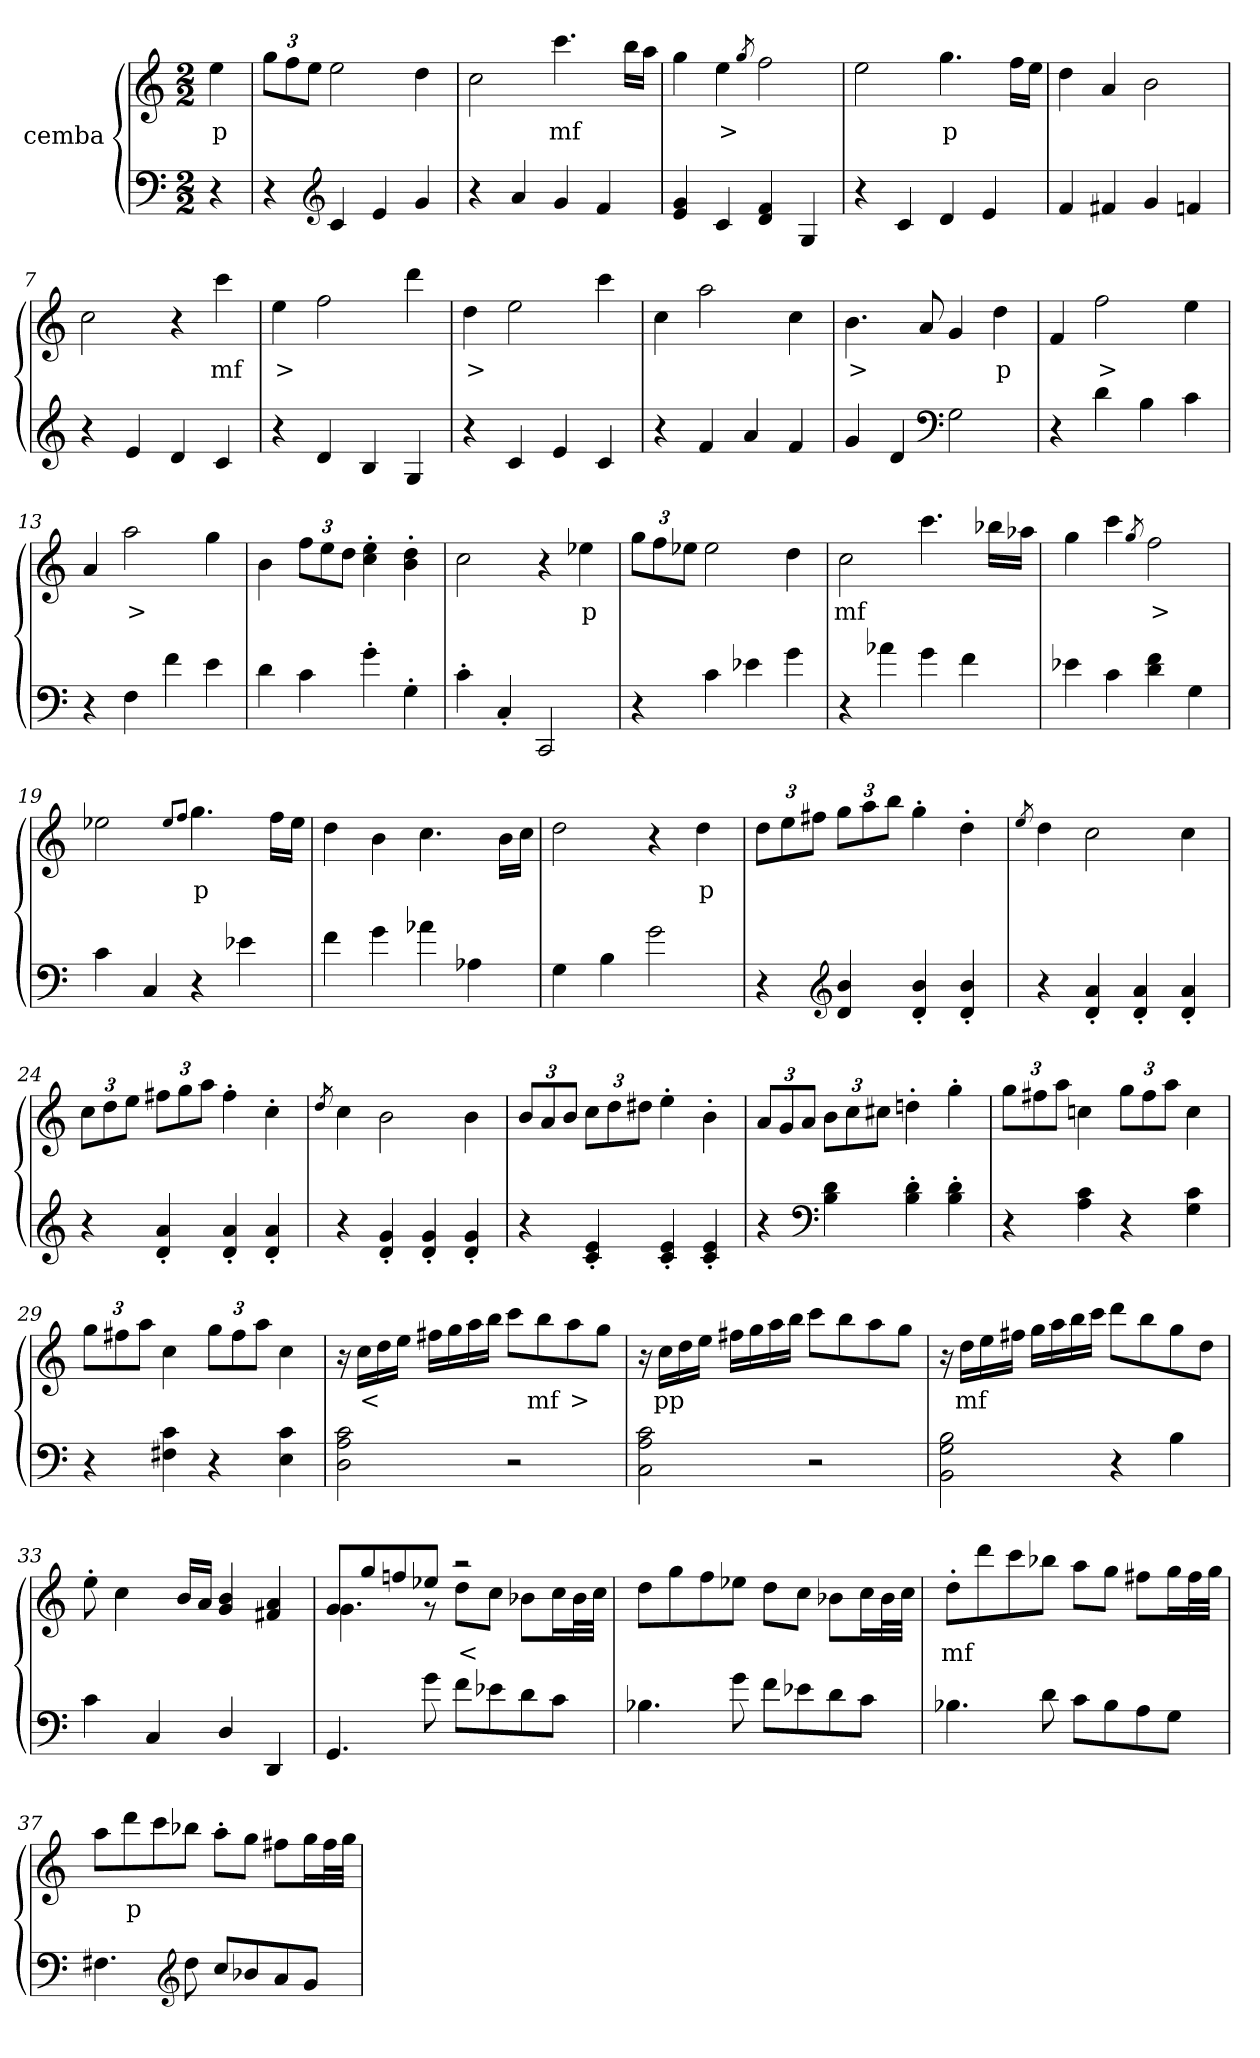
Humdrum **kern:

**kern	**kern	**text
*part2	*part1	*part1
*staff2	*staff1	*staff1
*I"cemba	*I"cemba	*
*clefF4	*clefG2	*
*k[]	*k[]	*
*C:	*C:	*
*M2/2	*M2/2	*
=1	=1	=1
4r	4ee\	p
=2	=2	=2
4r	12gg\L	.
.	12ff\	.
.	12ee\J	.
*clefG2	*	*
4c/	2ee\	.
4e/	.	.
4g/	4dd\	.
=3	=3	=3
4r	2cc\	.
4a/	.	.
4g/	4.ccc\	mf
4f/	.	.
.	16bb\LL	.
.	16aa\JJ	.
=4	=4	=4
4e/ 4g/	4gg\	.
4c/	4ee\	>
.	8qgg/	.
4d/ 4f/	2ff\	.
4G/	.	.
=5	=5	=5
4r	2ee\	.
4c/	.	.
4d/	4.gg\	p
4e/	.	.
.	16ff\LL	.
.	16ee\JJ	.
=6	=6	=6
4f/	4dd\	.
4f#X/	4a/	.
4g/	2b\	.
4fn/	.	.
=7	=7	=7
4r	2cc\	.
4e/	.	.
4d/	4r	.
4c/	4ccc\	mf
=8	=8	=8
4r	4ee\	>
4d/	2ff\	.
4B/	.	.
4G/	4ddd\	.
=9	=9	=9
4r	4dd\	>
4c/	2ee\	.
4e/	.	.
4c/	4ccc\	.
=10	=10	=10
4r	4cc\	.
4f/	2aa\	.
4a/	.	.
4f/	4cc\	.
=11	=11	=11
4g/	4.b\	>
4d/	.	.
.	8a/	.
*clefF4	*	*
2G\	4g/	.
.	4dd\	p
=12	=12	=12
4r	4f/	.
4d\	2ff\	>
4B\	.	.
4c\	4ee\	.
=13	=13	=13
4r	4a/	.
4F\	2aa\	>
4f\	.	.
4e\	4gg\	.
=14	=14	=14
4d\	4b\	.
4c\	12ff\L	.
.	12ee\	.
.	12dd\J	.
4g'>\	4cc\'> 4ee\'>	.
4G'>\	4b\'> 4dd\'>	.
=15	=15	=15
4c'>\	2cc\	.
4C'>/	.	.
2CC/	4r	.
.	4ee-X\	p
=16	=16	=16
4r	12gg\L	.
.	12ff\	.
.	12ee-X\J	.
4c\	2ee-\	.
4e-X\	.	.
4g\	4dd\	.
=17	=17	=17
4r	2cc\	mf
4a-X\	.	.
4g\	4.ccc\	.
4f\	.	.
.	16bb-X\LL	.
.	16aa-X\JJ	.
=18	=18	=18
4e-X\	4gg\	.
4c\	4ccc\	.
.	8qgg/	.
4d\ 4f\	2ff\	>
4G\	.	.
=19	=19	=19
4c\	2ee-X\	.
4C/	.	.
.	8qee-/L	.
.	8qff/J	.
4r	4.gg\	p
4e-X\	.	.
.	16ff\LL	.
.	16ee-\JJ	.
=20	=20	=20
4f\	4dd\	.
4g\	4b\	.
4a-X\	4.cc\	.
4A-\	.	.
.	16b\LL	.
.	16cc\JJ	.
=21	=21	=21
4G\	2dd\	.
4B\	.	.
2g\	4r	.
.	4dd\	p
=22	=22	=22
4r	12dd\L	.
.	12ee\	.
.	12ff#X\J	.
*clefG2	*	*
4d/ 4b/	12gg\L	.
.	12aa\	.
.	12bb\J	.
4d/'> 4b/'>	4gg'>\	.
4d/'> 4b/'>	4dd'>\	.
=23	=23	=23
.	8qee/	.
4r	4dd\	.
4d/'> 4a/'>	2cc\	.
4d/'> 4a/'>	.	.
4d/'> 4a/'>	4cc\	.
=24	=24	=24
4r	12cc\L	.
.	12dd\	.
.	12ee\J	.
4d/'> 4a/'>	12ff#X\L	.
.	12gg\	.
.	12aa\J	.
4d/'> 4a/'>	4ff#'>\	.
4d/'> 4a/'>	4cc'>\	.
=25	=25	=25
.	8qdd/	.
4r	4cc\	.
4d/'> 4g/'>	2b\	.
4d/'> 4g/'>	.	.
4d/'> 4g/'>	4b\	.
=26	=26	=26
4r	12b/L	.
.	12a/	.
.	12b/J	.
4c/'> 4e/'>	12cc\L	.
.	12dd\	.
.	12dd#X\J	.
4c/'> 4e/'>	4ee'>\	.
4c/'> 4e/'>	4b'>\	.
=27	=27	=27
4r	12a/L	.
.	12g/	.
.	12a/J	.
*clefF4	*	*
4B\ 4d\	12b\L	.
.	12cc\	.
.	12cc#X\J	.
4B\'> 4d\'>	4ddn'>\	.
4B\'> 4d\'>	4gg'>\	.
=28	=28	=28
4r	12gg\L	.
.	12ff#X\	.
.	12aa\J	.
4A\ 4c\	4ccn\	.
4r	12gg\L	.
.	12ff#\	.
.	12aa\J	.
4G\ 4c\	4cc\	.
=29	=29	=29
4r	12gg\L	.
.	12ff#X\	.
.	12aa\J	.
4F#X\ 4c\	4cc\	.
4r	12gg\L	.
.	12ff#\	.
.	12aa\J	.
4E\ 4c\	4cc\	.
=30	=30	=30
2D\ 2A\ 2c\	16r	.
.	16cc\LL	<
.	16dd\	.
.	16ee\JJ	.
.	16ff#X\LL	.
.	16gg\	.
.	16aa\	.
.	16bb\JJ	.
2r	8ccc\L	.
.	8bb\	mf
.	8aa\	>
.	8gg\J	.
=31	=31	=31
2C\ 2A\ 2c\	16r	.
.	16cc\LL	pp
.	16dd\	.
.	16ee\JJ	.
.	16ff#X\LL	.
.	16gg\	.
.	16aa\	.
.	16bb\JJ	.
2r	8ccc\L	.
.	8bb\	.
.	8aa\	.
.	8gg\J	.
=32	=32	=32
2BB\ 2G\ 2B\	16r	.
.	16dd\LL	mf
.	16ee\	.
.	16ff#X\JJ	.
.	16gg\LL	.
.	16aa\	.
.	16bb\	.
.	16ccc\JJ	.
4r	8ddd\L	.
.	8bb\	.
4B\	8gg\	.
.	8dd\J	.
=33	=33	=33
4c\	8ee'>\	.
.	4cc\	.
4C/	.	.
.	16b/LL	.
.	16a/JJ	.
4D/	4g/ 4b/	.
4DD/	4f#X/ 4a/	.
=34	=34	=34
*	*^	*
4.GG/	8g/L	4.g\	.
.	8gg/	.	.
.	8ffn/	.	.
8g\	8ee-X/J	8r	.
8f\L	2r	8dd\L	<
8e-X\	.	8cc\J	.
8d\	.	8b-X\L	.
8c\J	.	16cc\L	.
.	.	32b-\L	.
.	.	32cc\JJJ	.
*	*v	*v	*
=35	=35	=35
4.B-X\	8dd\L	.
.	8gg\	.
.	8ff\	.
8g\	8ee-X\J	.
8f\L	8dd\L	.
8e-X\	8cc\J	.
8d\	8b-X\L	.
8c\J	16cc\L	.
.	32b-\L	.
.	32cc\JJJ	.
=36	=36	=36
4.B-X\	8dd'>\L	mf
.	8ddd\	.
.	8ccc\	.
8d\	8bb-X\J	.
8c\L	8aa\L	.
8B-\	8gg\J	.
8A\	8ff#X\L	.
8G\J	16gg\L	.
.	32ff#\L	.
.	32gg\JJJ	.
=37	=37	=37
4.F#X\	8aa\L	.
.	8ddd\	p
.	8ccc\	.
*clefG2	*	*
8dd\	8bb-X\J	.
8cc/L	8aa'>\L	.
8b-X/	8gg\J	.
8a/	8ff#X\L	.
8g/J	16gg\L	.
.	32ff#\L	.
.	32gg\JJJ	.
=	=	=
*-	*-	*-
